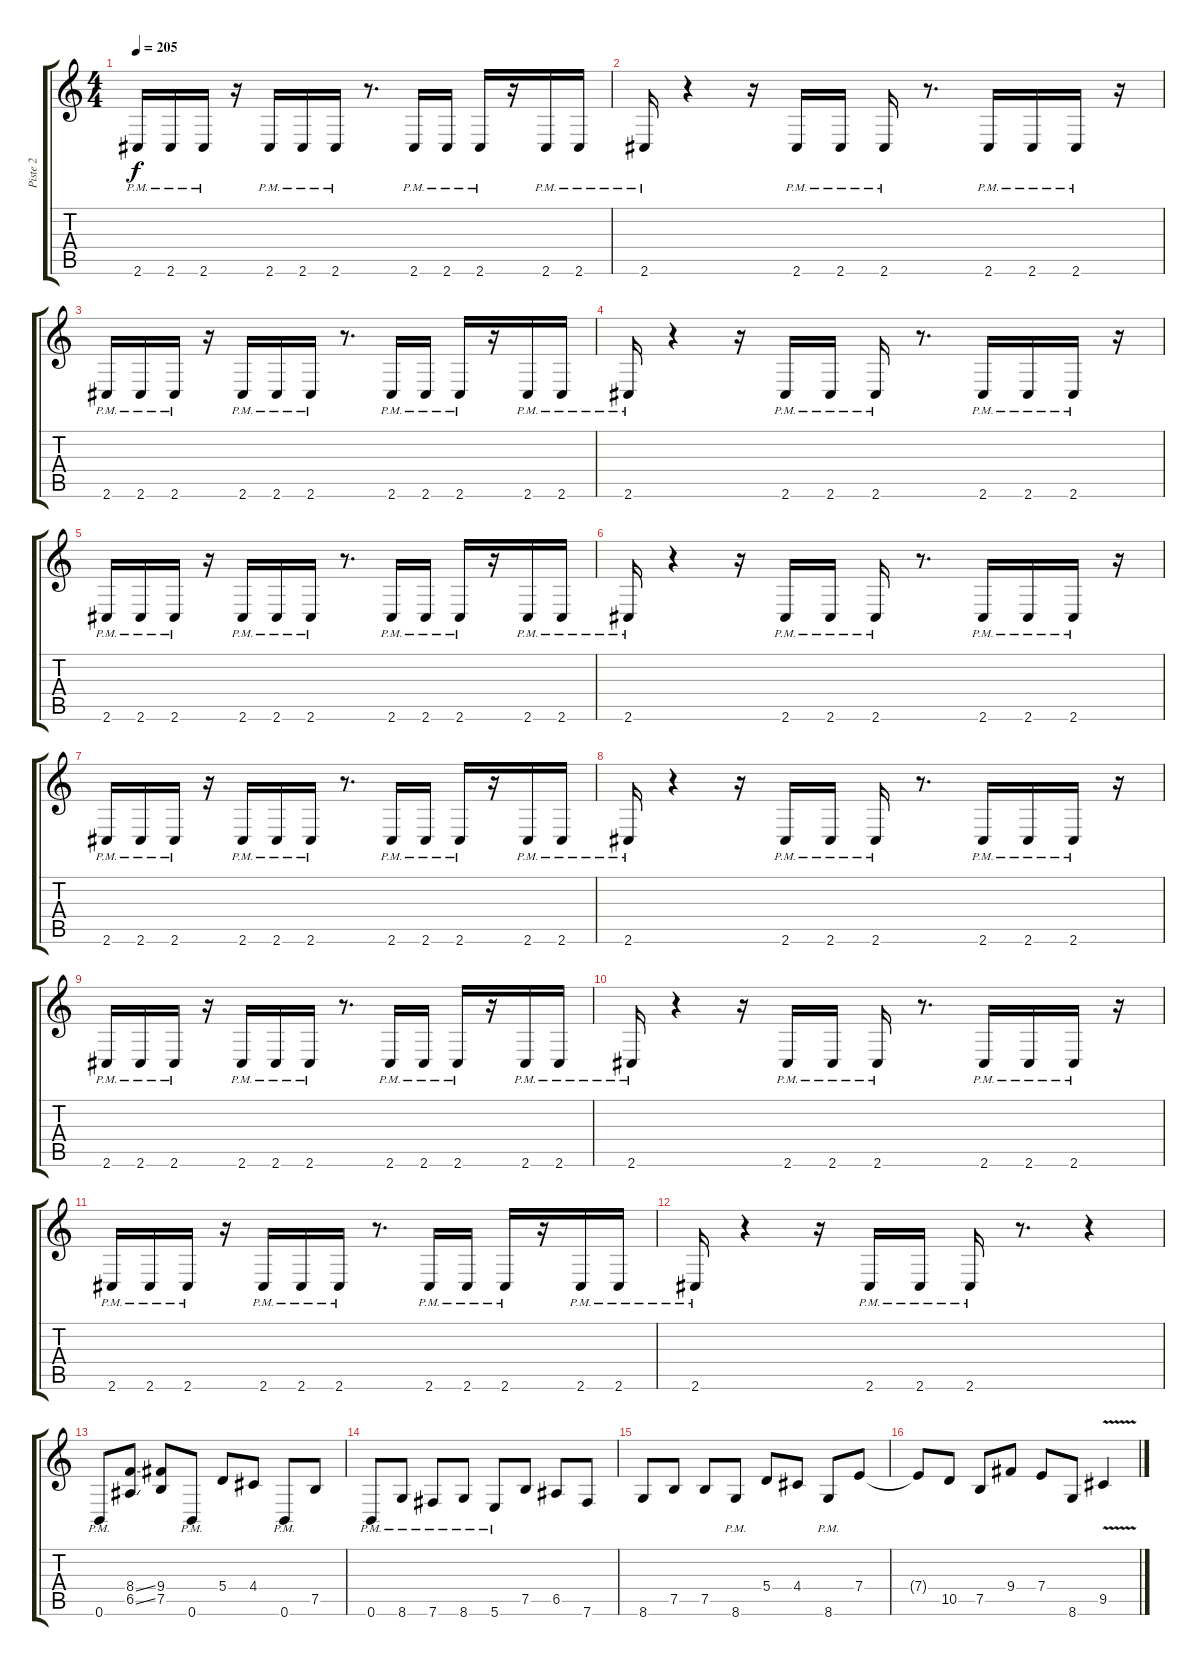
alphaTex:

\track ("Piste 2" "Piste 2") {instrument distortionguitar}
\staff {score tabs}
\tuning (B3 Gb3 D3 A2 E2 B1) {hide}
\ts (4 4)
\tempo 205
\clef g2
\ks c
2.6{pm}.16{dy f} 2.6{pm}.16 2.6{pm}.16 r.16 2.6{pm}.16 2.6{pm}.16 2.6{pm}.16 r.8{d} 2.6{pm}.16 2.6{pm}.16 2.6{pm}.16 r.16 2.6{pm}.16 2.6{pm}.16 |
2.6{pm}.16 r.4 r.16 2.6{pm}.16 2.6{pm}.16 2.6{pm}.16 r.8{d} 2.6{pm}.16 2.6{pm}.16 2.6{pm}.16 r.16 |
2.6{pm}.16 2.6{pm}.16 2.6{pm}.16 r.16 2.6{pm}.16 2.6{pm}.16 2.6{pm}.16 r.8{d} 2.6{pm}.16 2.6{pm}.16 2.6{pm}.16 r.16 2.6{pm}.16 2.6{pm}.16 |
2.6{pm}.16 r.4 r.16 2.6{pm}.16 2.6{pm}.16 2.6{pm}.16 r.8{d} 2.6{pm}.16 2.6{pm}.16 2.6{pm}.16 r.16 |
2.6{pm}.16 2.6{pm}.16 2.6{pm}.16 r.16 2.6{pm}.16 2.6{pm}.16 2.6{pm}.16 r.8{d} 2.6{pm}.16 2.6{pm}.16 2.6{pm}.16 r.16 2.6{pm}.16 2.6{pm}.16 |
2.6{pm}.16 r.4 r.16 2.6{pm}.16 2.6{pm}.16 2.6{pm}.16 r.8{d} 2.6{pm}.16 2.6{pm}.16 2.6{pm}.16 r.16 |
2.6{pm}.16 2.6{pm}.16 2.6{pm}.16 r.16 2.6{pm}.16 2.6{pm}.16 2.6{pm}.16 r.8{d} 2.6{pm}.16 2.6{pm}.16 2.6{pm}.16 r.16 2.6{pm}.16 2.6{pm}.16 |
2.6{pm}.16 r.4 r.16 2.6{pm}.16 2.6{pm}.16 2.6{pm}.16 r.8{d} 2.6{pm}.16 2.6{pm}.16 2.6{pm}.16 r.16 |
2.6{pm}.16 2.6{pm}.16 2.6{pm}.16 r.16 2.6{pm}.16 2.6{pm}.16 2.6{pm}.16 r.8{d} 2.6{pm}.16 2.6{pm}.16 2.6{pm}.16 r.16 2.6{pm}.16 2.6{pm}.16 |
2.6{pm}.16 r.4 r.16 2.6{pm}.16 2.6{pm}.16 2.6{pm}.16 r.8{d} 2.6{pm}.16 2.6{pm}.16 2.6{pm}.16 r.16 |
2.6{pm}.16 2.6{pm}.16 2.6{pm}.16 r.16 2.6{pm}.16 2.6{pm}.16 2.6{pm}.16 r.8{d} 2.6{pm}.16 2.6{pm}.16 2.6{pm}.16 r.16 2.6{pm}.16 2.6{pm}.16 |
2.6{pm}.16 r.4 r.16 2.6{pm}.16 2.6{pm}.16 2.6{pm}.16 r.8{d} r.4 |
0.6{pm}.8 (8.4{ss} 6.5{ss}).8 (9.4 7.5).8 0.6{pm}.8 5.4.8 4.4.8 0.6{pm}.8 7.5.8 |
0.6{pm}.8 8.6{pm}.8 7.6{pm}.8 8.6{pm}.8 5.6{pm}.8 7.5.8 6.5.8 7.6.8 |
8.6.8 7.5.8 7.5.8 8.6{pm}.8 5.4.8 4.4.8 8.6{pm}.8 7.4.8 |
7.4{t}.8 10.5.8 7.5.8 9.4.8 7.4.8 8.6.8 9.5{v}.4
